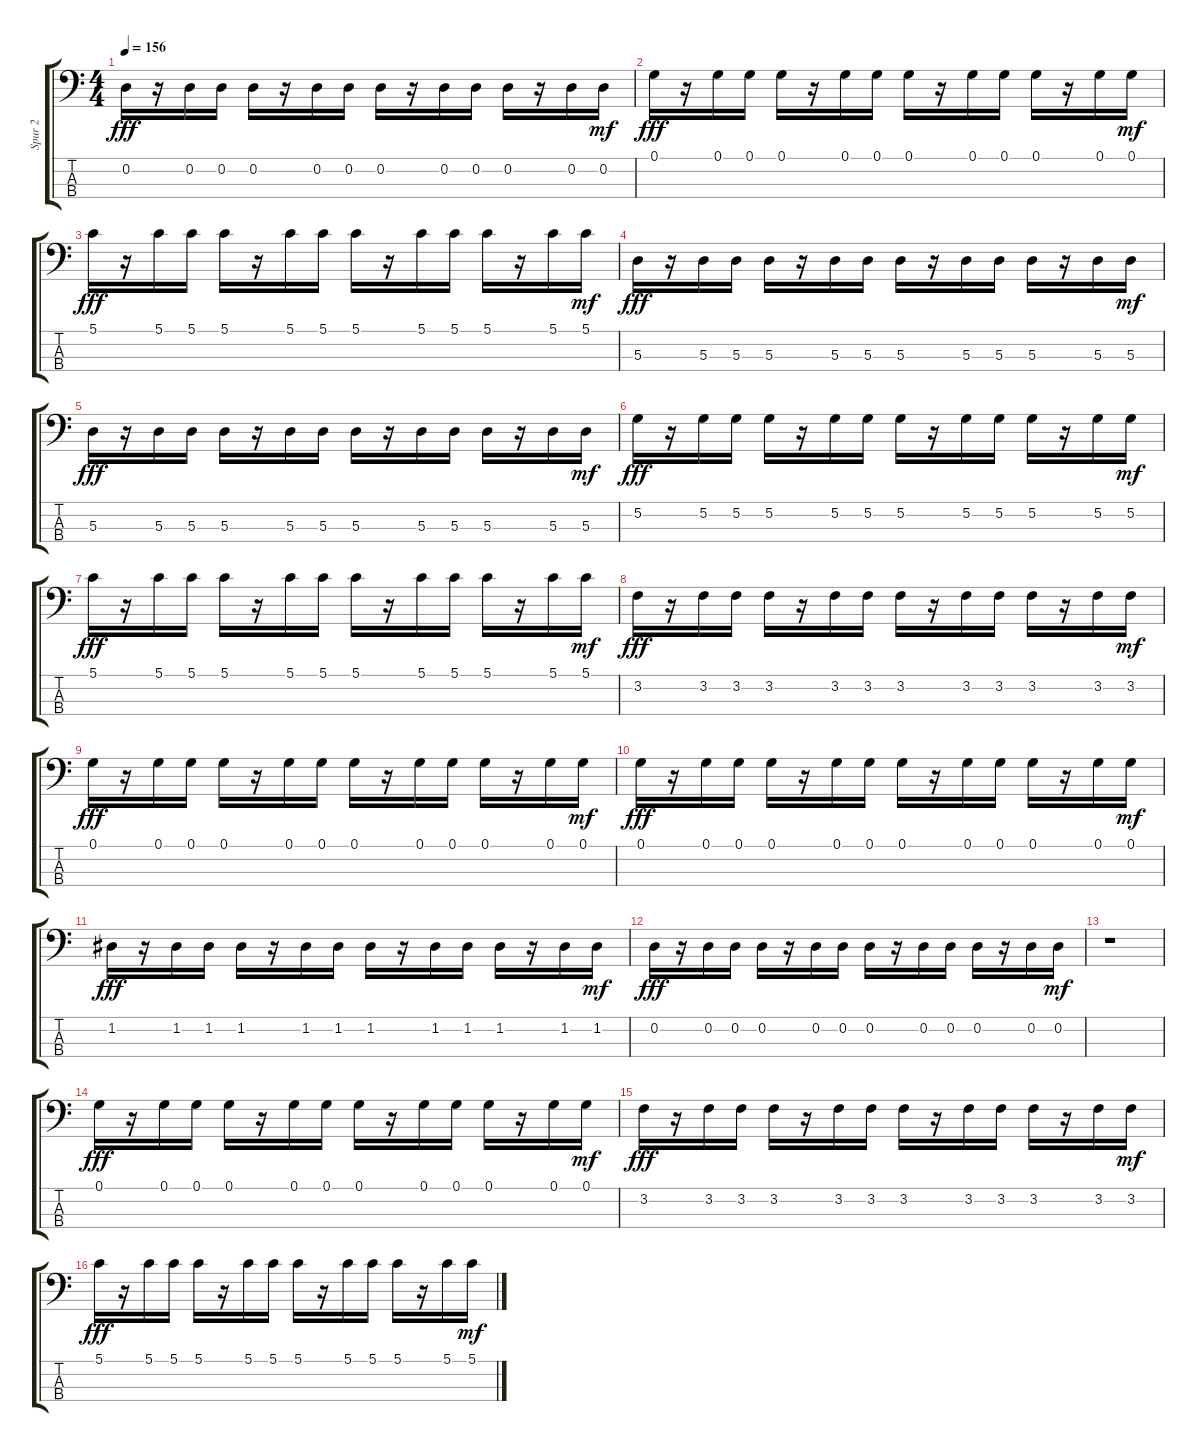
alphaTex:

\track ("Spur 2" "Spur 2") {instrument electricbassfinger}
\staff {score tabs}
\tuning (G2 D2 A1 E1) {hide}
\ts (4 4)
\tempo 156
\clef f4
\ks c
0.2.16{dy fff} r.16 0.2.16 0.2.16 0.2.16 r.16 0.2.16 0.2.16 0.2.16 r.16 0.2.16 0.2.16 0.2.16 r.16 0.2.16 0.2.16{dy mf} |
0.1.16{dy fff} r.16 0.1.16 0.1.16 0.1.16 r.16 0.1.16 0.1.16 0.1.16 r.16 0.1.16 0.1.16 0.1.16 r.16 0.1.16 0.1.16{dy mf} |
5.1.16{dy fff} r.16 5.1.16 5.1.16 5.1.16 r.16 5.1.16 5.1.16 5.1.16 r.16 5.1.16 5.1.16 5.1.16 r.16 5.1.16 5.1.16{dy mf} |
5.3.16{dy fff} r.16 5.3.16 5.3.16 5.3.16 r.16 5.3.16 5.3.16 5.3.16 r.16 5.3.16 5.3.16 5.3.16 r.16 5.3.16 5.3.16{dy mf} |
5.3.16{dy fff} r.16 5.3.16 5.3.16 5.3.16 r.16 5.3.16 5.3.16 5.3.16 r.16 5.3.16 5.3.16 5.3.16 r.16 5.3.16 5.3.16{dy mf} |
5.2.16{dy fff} r.16 5.2.16 5.2.16 5.2.16 r.16 5.2.16 5.2.16 5.2.16 r.16 5.2.16 5.2.16 5.2.16 r.16 5.2.16 5.2.16{dy mf} |
5.1.16{dy fff} r.16 5.1.16 5.1.16 5.1.16 r.16 5.1.16 5.1.16 5.1.16 r.16 5.1.16 5.1.16 5.1.16 r.16 5.1.16 5.1.16{dy mf} |
3.2.16{dy fff} r.16 3.2.16 3.2.16 3.2.16 r.16 3.2.16 3.2.16 3.2.16 r.16 3.2.16 3.2.16 3.2.16 r.16 3.2.16 3.2.16{dy mf} |
0.1.16{dy fff} r.16 0.1.16 0.1.16 0.1.16 r.16 0.1.16 0.1.16 0.1.16 r.16 0.1.16 0.1.16 0.1.16 r.16 0.1.16 0.1.16{dy mf} |
0.1.16{dy fff} r.16 0.1.16 0.1.16 0.1.16 r.16 0.1.16 0.1.16 0.1.16 r.16 0.1.16 0.1.16 0.1.16 r.16 0.1.16 0.1.16{dy mf} |
1.2.16{dy fff} r.16 1.2.16 1.2.16 1.2.16 r.16 1.2.16 1.2.16 1.2.16 r.16 1.2.16 1.2.16 1.2.16 r.16 1.2.16 1.2.16{dy mf} |
0.2.16{dy fff} r.16 0.2.16 0.2.16 0.2.16 r.16 0.2.16 0.2.16 0.2.16 r.16 0.2.16 0.2.16 0.2.16 r.16 0.2.16 0.2.16{dy mf} |
r.1 |
0.1.16{dy fff} r.16 0.1.16 0.1.16 0.1.16 r.16 0.1.16 0.1.16 0.1.16 r.16 0.1.16 0.1.16 0.1.16 r.16 0.1.16 0.1.16{dy mf} |
3.2.16{dy fff} r.16 3.2.16 3.2.16 3.2.16 r.16 3.2.16 3.2.16 3.2.16 r.16 3.2.16 3.2.16 3.2.16 r.16 3.2.16 3.2.16{dy mf} |
5.1.16{dy fff} r.16 5.1.16 5.1.16 5.1.16 r.16 5.1.16 5.1.16 5.1.16 r.16 5.1.16 5.1.16 5.1.16 r.16 5.1.16 5.1.16{dy mf}
